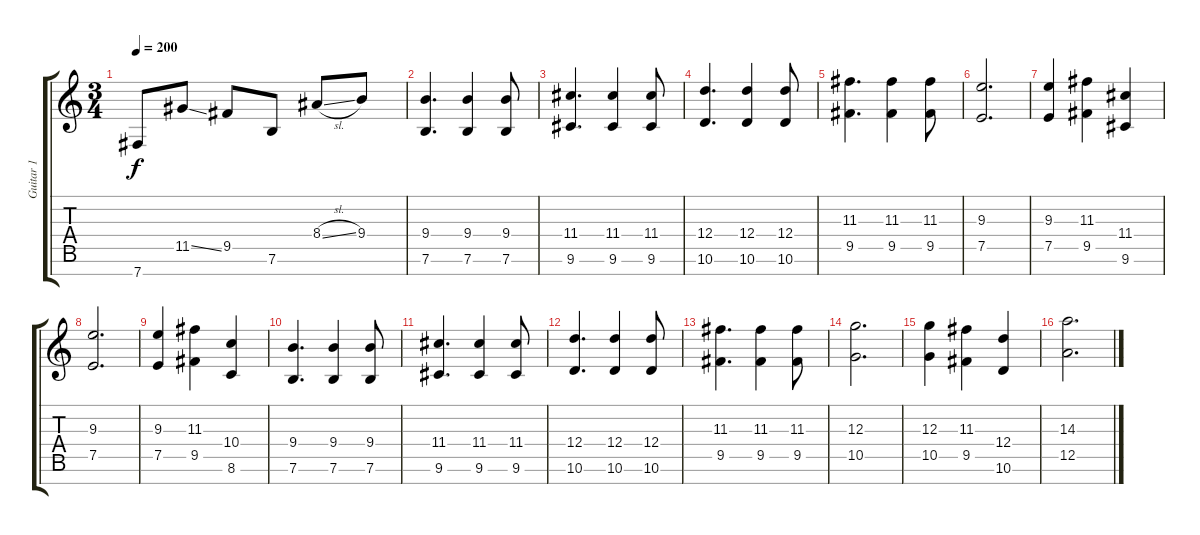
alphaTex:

\track ("Guitar 1" "Guitar 1") {instrument distortionguitar}
\staff {score tabs}
\tuning (E4 B3 G3 D3 A2 E2 B1) {hide}
\ts (3 4)
\tempo 200
\clef g2
\ks c
7.7.8{dy f} 11.5{ss}.8 9.5.8 7.6.8 8.4{sl}.8 9.4.8 |
(9.4 7.6).4{d} (9.4 7.6).4 (9.4 7.6).8 |
(11.4 9.6).4{d} (11.4 9.6).4 (11.4 9.6).8 |
(12.4 10.6).4{d} (12.4 10.6).4 (12.4 10.6).8 |
(11.3 9.5).4{d} (11.3 9.5).4 (11.3 9.5).8 |
(9.3 7.5).2{d} |
(9.3 7.5).4 (11.3 9.5).4 (11.4 9.6).4 |
(9.3 7.5).2{d} |
(9.3 7.5).4 (11.3 9.5).4 (10.4 8.6).4 |
(9.4 7.6).4{d} (9.4 7.6).4 (9.4 7.6).8 |
(11.4 9.6).4{d} (11.4 9.6).4 (11.4 9.6).8 |
(12.4 10.6).4{d} (12.4 10.6).4 (12.4 10.6).8 |
(11.3 9.5).4{d} (11.3 9.5).4 (11.3 9.5).8 |
(12.3 10.5).2{d} |
(12.3 10.5).4 (11.3 9.5).4 (12.4 10.6).4 |
(14.3 12.5).2{d}
